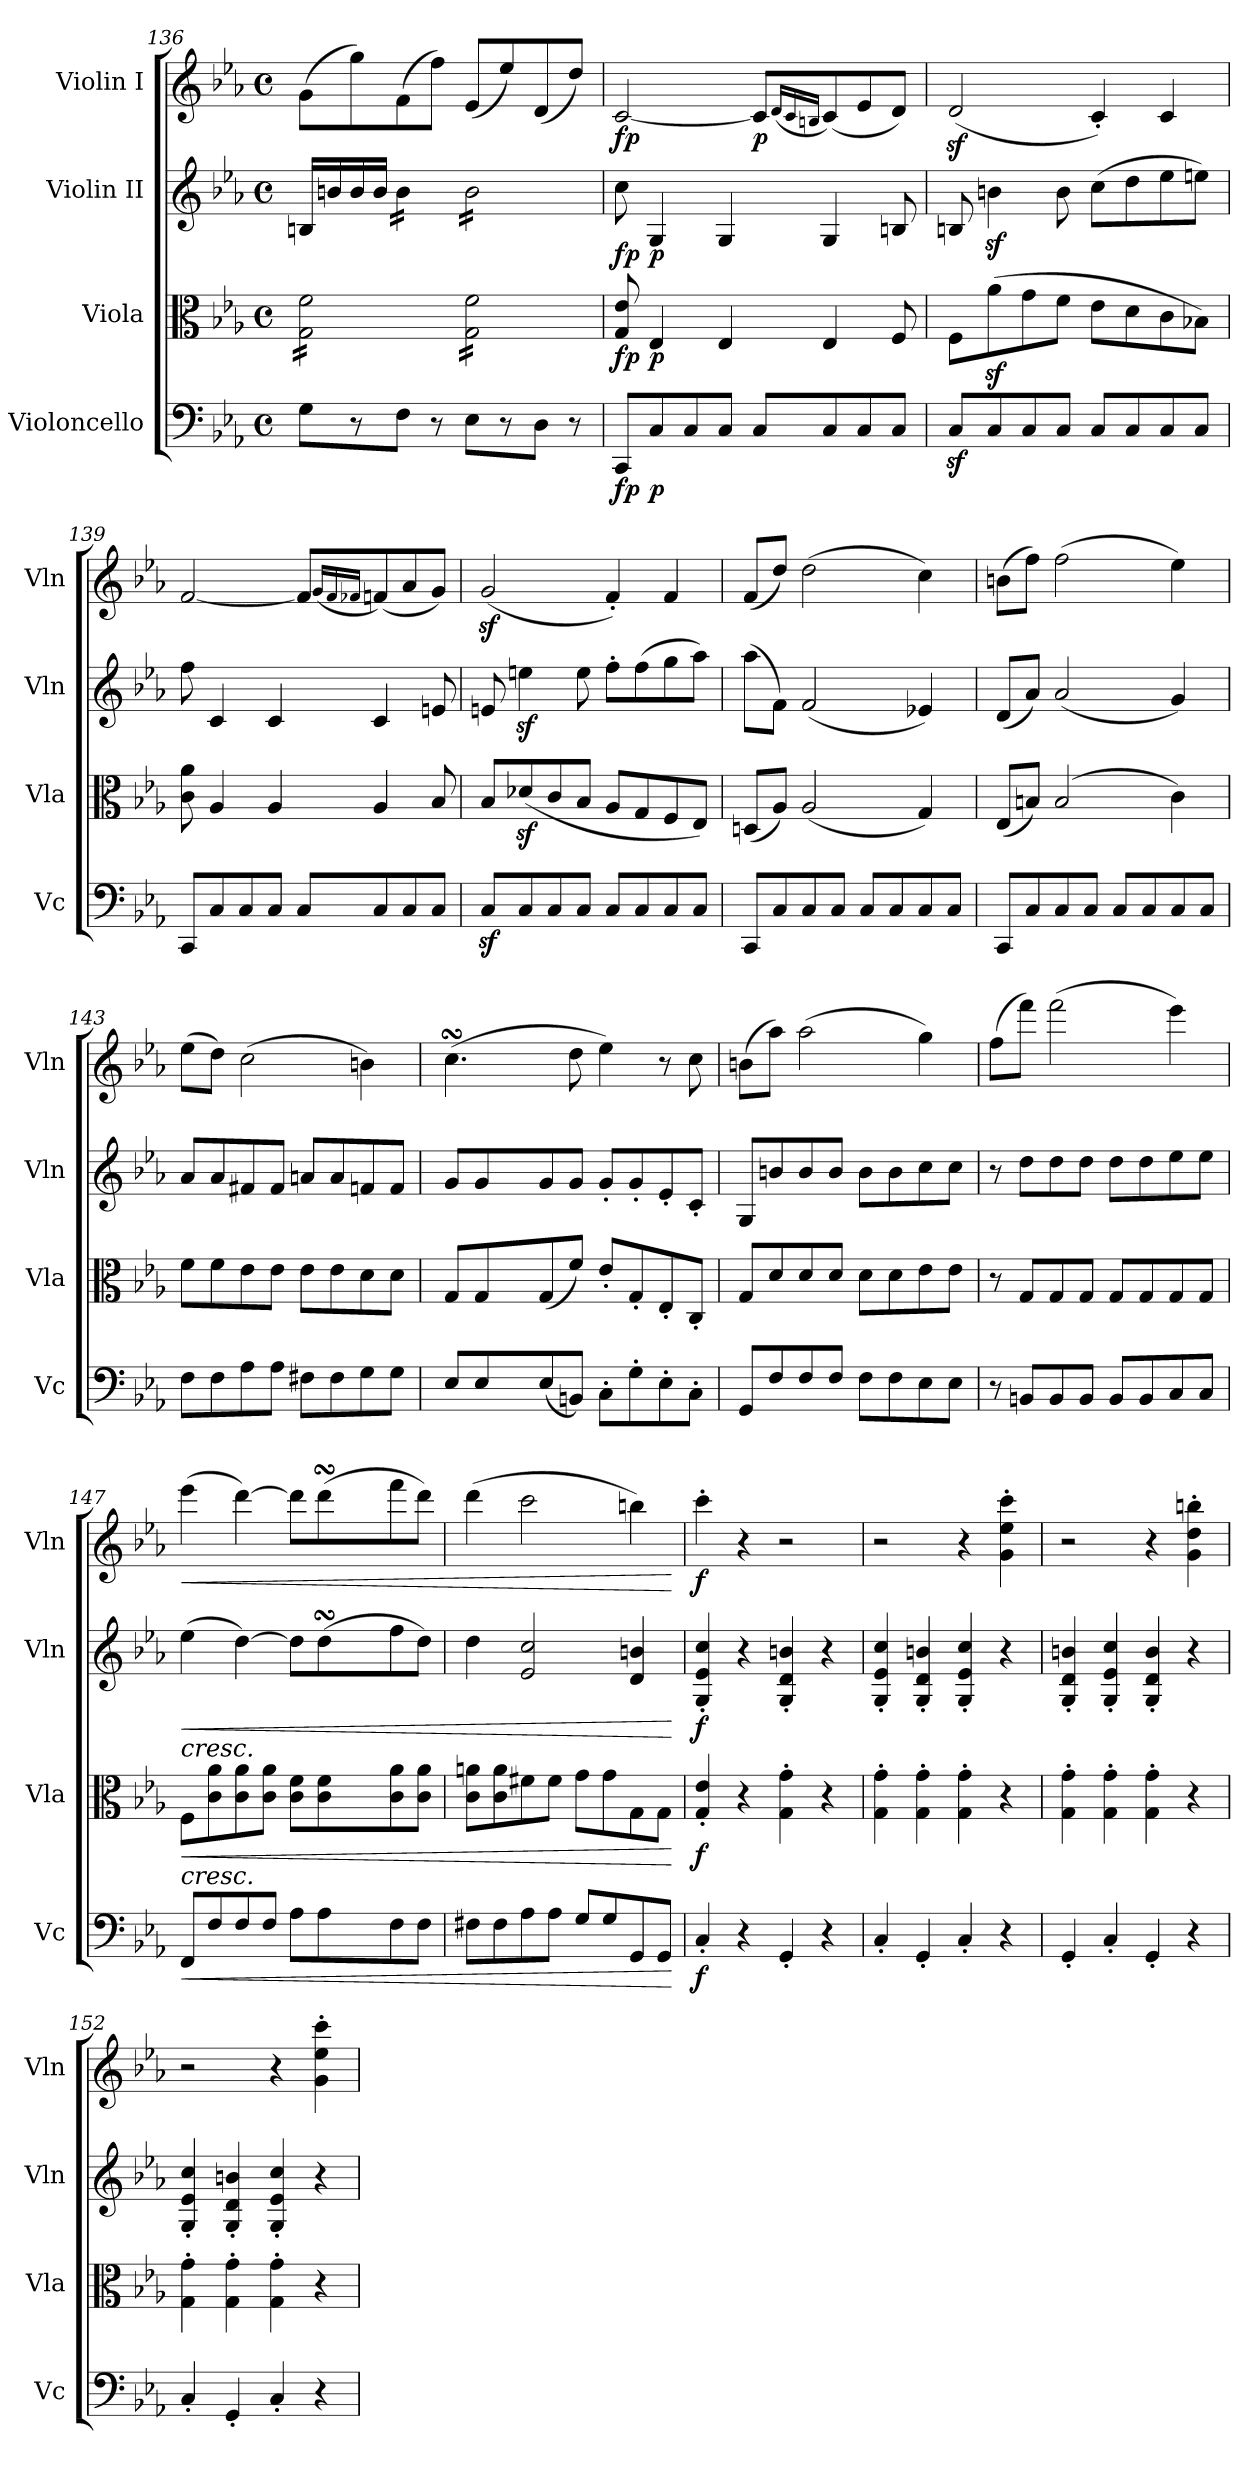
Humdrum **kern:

**kern	**dynam	**kern	**dynam	**kern	**dynam	**kern	**dynam
*part4	*part4	*part3	*part3	*part2	*part2	*part1	*part1
*staff4	*staff4	*staff3	*staff3	*staff2	*staff2	*staff1	*staff1
*I"Violoncello	*	*I"Viola	*	*I"Violin II	*	*I"Violin I	*
*I'Vc	*	*I'Vla	*	*I'Vln	*	*I'Vln	*
*clefF4	*	*clefC3	*	*clefG2	*	*clefG2	*
*k[b-e-a-]	*	*k[b-e-a-]	*	*k[b-e-a-]	*	*k[b-e-a-]	*
*M4/4	*	*M4/4	*	*M4/4	*	*M4/4	*
*met(c)	*	*met(c)	*	*met(c)	*	*met(c)	*
=136	=136	=136	=136	=136	=136	=136	=136
*	*	*tremolo	*	*	*	*	*
8G\L	.	16G\ 16f\LL	.	16Bn/LL	.	(8g\L	.
.	.	16G\ 16f\	.	16bn/	.	.	.
8r	.	16G\ 16f\	.	16b/	.	8gg\)	.
.	.	16G\ 16f\	.	16b/JJ	.	.	.
*	*	*	*	*tremolo	*	*	*
8F\J	.	16G\ 16f\	.	16b\LL	.	(8f\	.
.	.	16G\ 16f\	.	16b\	.	.	.
8r	.	16G\ 16f\	.	16b\	.	8ff\J)	.
.	.	16G\ 16f\JJ	.	16b\JJ	.	.	.
8E-\L	.	16G\ 16f\LL	.	16b\LL	.	(8e-/L	.
.	.	16G\ 16f\	.	16b\	.	.	.
8r	.	16G\ 16f\	.	16b\	.	8ee-/)	.
.	.	16G\ 16f\	.	16b\	.	.	.
8D\J	.	16G\ 16f\	.	16b\	.	(8d/	.
.	.	16G\ 16f\	.	16b\	.	.	.
8r	.	16G\ 16f\	.	16b\	.	8dd/J)	.
.	.	16G\ 16f\JJ	.	16b\JJ	.	.	.
*	*	*	*	*Xtremolo	*	*	*
*	*	*Xtremolo	*	*	*	*	*
!!LO:PB:g=z
=137	=137	=137	=137	=137	=137	=137	=137
!	!LO:DY:b	!	!LO:DY:b	!	!LO:DY:b	!	!LO:DY:b
8CC/L	fp	8G/ 8e-/	fp	8cc\	fp	[2c/	fp
!	!LO:DY:b	!	!LO:DY:b	!	!LO:DY:b	!	!
8C/	p	4E-/	p	4G/	p	.	.
8C/	.	.	.	.	.	.	.
8C/J	.	4E-/	.	4G/	.	.	.
!	!	!	!	!	!	!	!LO:DY:b
8C/L	.	.	.	.	.	8c/L]	p
.	.	.	.	.	.	(16qd/LL	.
.	.	.	.	.	.	16qc/	.
.	.	.	.	.	.	16qBn/JJ	.
8C/	.	4E-/	.	4G/	.	(8c/)	.
8C/	.	.	.	.	.	8e-/	.
8C/J	.	8F/	.	8Bn/	.	8d/J)	.
=138	=138	=138	=138	=138	=138	=138	=138
8Cz</L	.	8F\L	.	8Bn/	.	(2dz</	.
8C/	.	(8a-z<\	.	4bnz<\	.	.	.
8C/	.	8g\	.	.	.	.	.
8C/J	.	8f\J	.	8b\	.	.	.
8C/L	.	8e-\L	.	(8cc\L	.	4c'/)	.
8C/	.	8d\	.	8dd\	.	.	.
8C/	.	8c\	.	8ee-\	.	4c/	.
8C/J	.	8B-X\J)	.	8een\J)	.	.	.
=139	=139	=139	=139	=139	=139	=139	=139
8CC/L	.	8c\ 8a-\	.	8ff\	.	[2f/	.
8C/	.	4A-/	.	4c/	.	.	.
8C/	.	.	.	.	.	.	.
8C/J	.	4A-/	.	4c/	.	.	.
8C/L	.	.	.	.	.	8f/L]	.
.	.	.	.	.	.	(16qg/LL	.
.	.	.	.	.	.	16qf/	.
.	.	.	.	.	.	16qf-X/JJ	.
8C/	.	4A-/	.	4c/	.	(8fn/)	.
8C/	.	.	.	.	.	8a-/	.
8C/J	.	8B-/	.	8en/	.	8g/J)	.
=140	=140	=140	=140	=140	=140	=140	=140
8Cz</L	.	8B-/L	.	8en/	.	(2gz</	.
8C/	.	(8d-Xz</	.	4eenz<\	.	.	.
8C/	.	8c/	.	.	.	.	.
8C/J	.	8B-/J	.	8ee\	.	.	.
8C/L	.	8A-/L	.	8ff'\L	.	4f'/)	.
8C/	.	8G/	.	(8ff\	.	.	.
8C/	.	8F/	.	8gg\	.	4f/	.
8C/J	.	8E-/J)	.	8aa-\J)	.	.	.
!!LO:LB:g=z
=141	=141	=141	=141	=141	=141	=141	=141
8CC/L	.	(8Dn/L	.	(8aa-\L	.	(8f/L	.
8C/	.	8A-/J)	.	8f\J)	.	8dd/J)	.
8C/	.	(2A-/	.	(2f/	.	(2dd\	.
8C/J	.	.	.	.	.	.	.
8C/L	.	.	.	.	.	.	.
8C/	.	.	.	.	.	.	.
8C/	.	4G/)	.	4e-X/)	.	4cc\)	.
8C/J	.	.	.	.	.	.	.
=142	=142	=142	=142	=142	=142	=142	=142
8CC/L	.	(8E-/L	.	(8d/L	.	(8bn\L	.
8C/	.	8Bn/J)	.	8a-/J)	.	8ff\J)	.
8C/	.	(2B/	.	(2a-/	.	(2ff\	.
8C/J	.	.	.	.	.	.	.
8C/L	.	.	.	.	.	.	.
8C/	.	.	.	.	.	.	.
8C/	.	4c\)	.	4g/)	.	4ee-\)	.
8C/J	.	.	.	.	.	.	.
=143	=143	=143	=143	=143	=143	=143	=143
8F\L	.	8f\L	.	8a-/L	.	(8ee-\L	.
8F\	.	8f\	.	8a-/	.	8dd\J)	.
8A-\	.	8e-\	.	8f#X/	.	(2cc\	.
8A-\J	.	8e-\J	.	8f#/J	.	.	.
8F#X\L	.	8e-\L	.	8an/L	.	.	.
8F#\	.	8e-\	.	8a/	.	.	.
8G\	.	8d\	.	8fn/	.	4bn\)	.
8G\J	.	8d\J	.	8f/J	.	.	.
=144	=144	=144	=144	=144	=144	=144	=144
*	*	*	*	*	*	*^	*
8E-/L	.	8G/L	.	8g/L	.	(4.ccsSSS\	8ccyy	.
*	*	*	*	*	*	*	*Xtuplet	*
8E-/	.	8G/	.	8g/	.	.	24ddyy	.
.	.	.	.	.	.	.	24ccyy	.
.	.	.	.	.	.	.	24bnyy	.
(8E-/	.	(8G/	.	8g/	.	.	8ccyy	.
8BBn/J)	.	8f/J)	.	8g/J	.	8dd\	2ryy	.
8C'\L	.	8e-'/L	.	8g'/L	.	4ee-\)	.	.
8G'\	.	8G'/	.	8g'/	.	.	.	.
8E-'\	.	8E-'/	.	8e-'/	.	8r	.	.
8C'\J	.	8C'/J	.	8c'/J	.	8cc\	8ryy	.
*	*	*	*	*	*	*v	*v	*
!!LO:LB:g=z
=145	=145	=145	=145	=145	=145	=145	=145
8GG/L	.	8G/L	.	8G/L	.	(8bn\L	.
8F/	.	8d/	.	8bn/	.	8aa-\J)	.
8F/	.	8d/	.	8b/	.	(2aa-\	.
8F/J	.	8d/J	.	8b/J	.	.	.
8F\L	.	8d\L	.	8b\L	.	.	.
8F\	.	8d\	.	8b\	.	.	.
8E-\	.	8e-\	.	8cc\	.	4gg\)	.
8E-\J	.	8e-\J	.	8cc\J	.	.	.
=146	=146	=146	=146	=146	=146	=146	=146
8r	.	8r	.	8r	.	(8ff\L	.
8BBn/L	.	8G/L	.	8dd\L	.	8fff\J)	.
8BB/	.	8G/	.	8dd\	.	(2fff\	.
8BB/J	.	8G/J	.	8dd\J	.	.	.
8BB/L	.	8G/L	.	8dd\L	.	.	.
8BB/	.	8G/	.	8dd\	.	.	.
8C/	.	8G/	.	8ee-\	.	4eee-\)	.
8C/J	.	8G/J	.	8ee-\J	.	.	.
=147	=147	=147	=147	=147	=147	=147	=147
!	!	!	!	!	!	!LO:TX:a:i:t=cresc.	!
!	!	!	!	!LO:TX:a:i:t=cresc.	!	!	!
!	!	!LO:TX:a:i:t=cresc.	!	!	!	!	!
!LO:TX:a:i:t=cresc.	!	!	!	!	!	!	!
!	!LO:HP:b	!	!LO:HP:b	!	!LO:HP:b	!	!LO:HP:b
*	*	*	*	*^	*	*^	*
8FF/L	<	8F\L	<	(4ee-\	8ryy	<	(4eee-\	8ryy	<
*	*	*	*	*v	*v	*	*	*	*
*	*	*	*	*	*	*v	*v	*
8F/	.	8c\ 8a-\	.	.	.	.	.
8F/	.	8c\ 8a-\	.	[4dd\)	.	[4ddd\)	.
8F/J	.	8c\ 8a-\J	.	.	.	.	.
8A-\L	.	8c\ 8f\L	.	8dd\L]	.	8ddd\L]	.
*	*	*	*	*^	*	*^	*
8A-\	.	8c\ 8f\	.	(8ddsSsS\	32ee-yy	.	(8dddsSsS\	32eee-yy	.
.	.	.	.	.	32ddyy	.	.	32dddyy	.
.	.	.	.	.	32ccyy	.	.	32cccyy	.
.	.	.	.	.	32ddyy	.	.	32dddyy	.
8F\	.	8c\ 8a-\	.	8ff\	4ryy	.	8fff\	4ryy	.
8F\J	.	8c\ 8a-\J	.	8dd\J)	.	.	8ddd\J)	.	.
*	*	*	*	*v	*v	*	*	*	*
*	*	*	*	*	*	*v	*v	*
=148	=148	=148	=148	=148	=148	=148	=148
8F#X\L	.	8c\ 8an\L	.	4dd\	.	(4ddd\	.
8F#\	.	8c\ 8a\	.	.	.	.	.
8A-\	.	8f#X\	.	2e-/ 2cc/	.	2ccc\	.
8A-\J	.	8f#\J	.	.	.	.	.
8G/L	.	8g\L	.	.	.	.	.
8G/	.	8g\	.	.	.	.	.
8GG/	.	8G\	.	4d/ 4bn/	.	4bbn\)	.
8GG/J	.	8G\J	.	.	.	.	.
.	[	.	[	.	[	.	[
=149	=149	=149	=149	=149	=149	=149	=149
!	!LO:DY:b	!	!LO:DY:b	!	!LO:DY:b	!	!LO:DY:b
4C'/	f	4G/' 4e-/'	f	4G/' 4e-/' 4cc/'	f	4ccc'\	f
4r	.	4r	.	4r	.	4r	.
4GG'/	.	4G\' 4g\'	.	4G/' 4d/' 4bn/'	.	2r	.
4r	.	4r	.	4r	.	.	.
!!LO:PB:g=z
=150	=150	=150	=150	=150	=150	=150	=150
4C'/	.	4G\' 4g\'	.	4G/' 4e-/' 4cc/'	.	2r	.
4GG'/	.	4G\' 4g\'	.	4G/' 4d/' 4bn/'	.	.	.
4C'/	.	4G\' 4g\'	.	4G/' 4e-/' 4cc/'	.	4r	.
4r	.	4r	.	4r	.	4g\' 4ee-\' 4ccc\'	.
=151	=151	=151	=151	=151	=151	=151	=151
4GG'/	.	4G\' 4g\'	.	4G/' 4d/' 4bn/'	.	2r	.
4C'/	.	4G\' 4g\'	.	4G/' 4e-/' 4cc/'	.	.	.
4GG'/	.	4G\' 4g\'	.	4G/' 4d/' 4b/'	.	4r	.
4r	.	4r	.	4r	.	4g\' 4dd\' 4bbn\'	.
=152	=152	=152	=152	=152	=152	=152	=152
4C'/	.	4G\' 4g\'	.	4G/' 4e-/' 4cc/'	.	2r	.
4GG'/	.	4G\' 4g\'	.	4G/' 4d/' 4bn/'	.	.	.
4C'/	.	4G\' 4g\'	.	4G/' 4e-/' 4cc/'	.	4r	.
4r	.	4r	.	4r	.	4g\' 4ee-\' 4ccc\'	.
=	=	=	=	=	=	=	=
*-	*-	*-	*-	*-	*-	*-	*-
